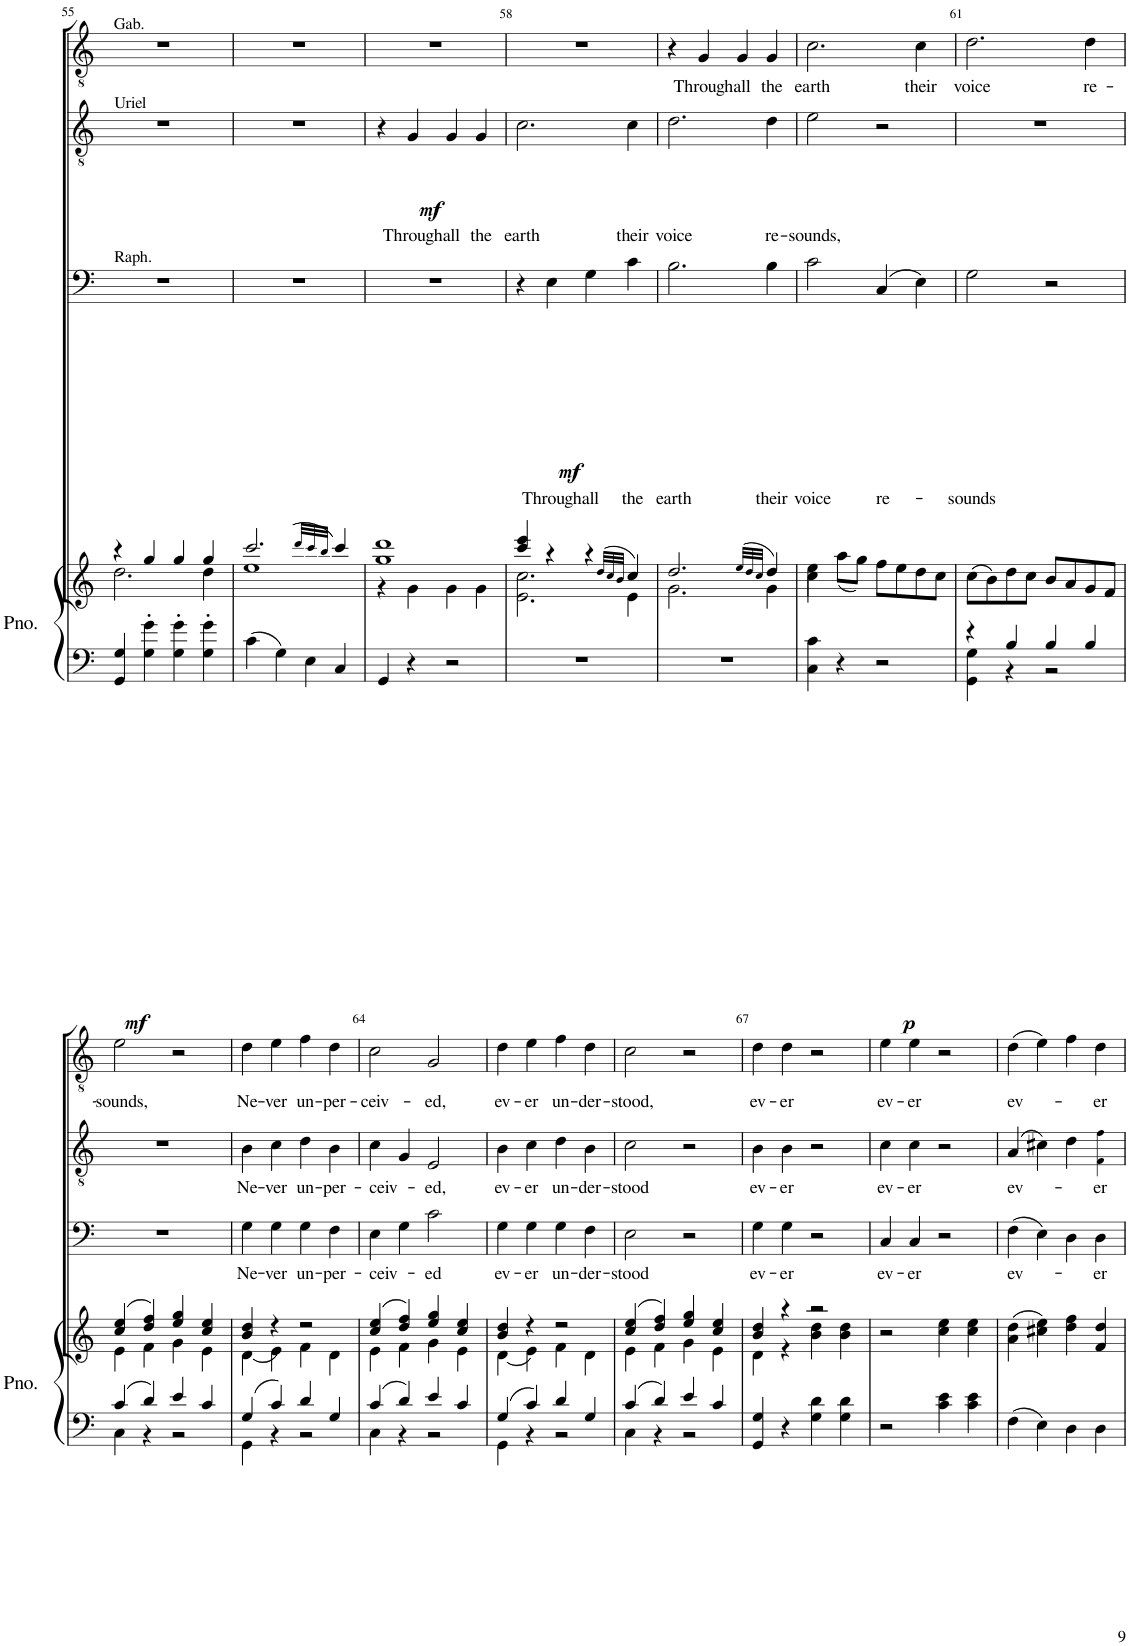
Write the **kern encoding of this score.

**kern	**kern	**dynam	**kern	**text	**dynam	**kern	**text	**dynam	**kern	**text
*part4	*part4	*part4	*part3	*part3	*part3	*part2	*part2	*part2	*part1	*part1
*staff5	*staff4	*staff4/5	*staff3	*staff3	*staff3	*staff2	*staff2	*staff2	*staff1	*staff1
*I"Piano	*	*	*I"Bass	*	*	*I"Tenor	*	*	*I"Tenor	*
*I'Pno.	*	*	*I'B	*	*	*I'T	*	*	*I'T	*
!!LO:PB:g=z
*clefF4	*clefG2	*	*clefF4	*	*	*clefGv2	*	*	*clefGv2	*
*k[]	*k[]	*	*k[]	*	*	*k[]	*	*	*k[]	*
*M4/4	*M4/4	*	*M4/4	*	*	*M4/4	*	*	*M4/4	*
*met(c|)	*met(c|)	*	*met(c|)	*	*	*met(c|)	*	*	*met(c|)	*
=55	=55	=55	=55	=55	=55	=55	=55	=55	=55	=55
*	*^	*	*	*	*	*	*	*	*	*
!	!	!	!	!	!	!	!	!	!	!LO:TX:a:t=Gab.	!
!	!	!	!	!	!	!	!LO:TX:a:t=Uriel	!	!	!	!
!	!	!	!	!LO:TX:a:t=Raph.	!	!	!	!	!	!	!
!	!	!	!LO:DY:b=2	!	!	!	!	!	!	!	!
4GG/ 4G/	4r	2.dd\	mf	1r	.	.	1r	.	.	1r	.
4G\' 4g\'	4gg/	.	.	.	.	.	.	.	.	.	.
4G\' 4g\'	4gg/	.	.	.	.	.	.	.	.	.	.
4G\' 4g\'	4gg/	4dd\	.	.	.	.	.	.	.	.	.
=56	=56	=56	=56	=56	=56	=56	=56	=56	=56	=56	=56
4c\	2.ccc/	1ee	.	1r	.	.	1r	.	.	1r	.
4G\	.	.	.	.	.	.	.	.	.	.	.
4E\	.	.	.	.	.	.	.	.	.	.	.
.	(32qddd/LLL	.	.	.	.	.	.	.	.	.	.
.	32qccc/	.	.	.	.	.	.	.	.	.	.
.	32qbb/JJJ	.	.	.	.	.	.	.	.	.	.
4C/	4ccc/)	.	.	.	.	.	.	.	.	.	.
=57	=57	=57	=57	=57	=57	=57	=57	=57	=57	=57	=57
4GG/	1gg 1ddd	4r	.	1r	.	.	4r	.	.	1r	.
!	!	!	!	!	!	!	!	!LO:LY:b	!LO:DY:b	!	!
4r	.	4g\	.	.	.	.	4G/	Through	mf	.	.
!	!	!	!	!	!	!	!	!LO:LY:b	!	!	!
2r	.	4g\	.	.	.	.	4G/	all	.	.	.
!	!	!	!	!	!	!	!	!LO:LY:b	!	!	!
.	.	4g\	.	.	.	.	4G/	the	.	.	.
=58	=58	=58	=58	=58	=58	=58	=58	=58	=58	=58	=58
!	!	!	!	!	!	!	!	!LO:LY:b	!	!	!
1r	4ccc/ 4eee/	2.e\ 2.cc\	.	4r	.	.	2.c\	earth	.	1r	.
!	!	!	!	!	!LO:LY:b	!LO:DY:b	!	!	!	!	!
.	4r	.	.	4E\	Through	mf	.	.	.	.	.
!	!	!	!	!	!LO:LY:b	!	!	!	!	!	!
.	4r	.	.	4G\	all	.	.	.	.	.	.
.	(32qdd/LLL	.	.	.	.	.	.	.	.	.	.
.	32qcc/	.	.	.	.	.	.	.	.	.	.
.	32qb/JJJ	.	.	.	.	.	.	.	.	.	.
!	!	!	!	!	!LO:LY:b	!	!	!LO:LY:b	!	!	!
.	4cc/)	4e\	.	4c\	the	.	4c\	their	.	.	.
=59	=59	=59	=59	=59	=59	=59	=59	=59	=59	=59	=59
!	!	!	!	!	!LO:LY:b	!	!	!LO:LY:b	!	!	!
1r	2.dd/	2.g\	.	2.B\	earth	.	2.d\	voice	.	4r	.
!	!	!	!	!	!	!	!	!	!	!	!LO:LY:b
.	.	.	.	.	.	.	.	.	.	4G/	Through
!	!	!	!	!	!	!	!	!	!	!	!LO:LY:b
.	.	.	.	.	.	.	.	.	.	4G/	all
.	(32qee/LLL	.	.	.	.	.	.	.	.	.	.
.	32qdd/	.	.	.	.	.	.	.	.	.	.
.	32qcc/JJJ	.	.	.	.	.	.	.	.	.	.
!	!	!	!	!	!LO:LY:b	!	!	!LO:LY:b	!	!	!LO:LY:b
.	4dd/)	4g\	.	4B\	their	.	4d\	re-	.	4G/	the
=60	=60	=60	=60	=60	=60	=60	=60	=60	=60	=60	=60
!	!	!	!	!	!LO:LY:b	!	!	!LO:LY:b	!	!	!LO:LY:b
4C\ 4c\	4ee\	4cc\	.	2c\	voice	.	2e\	-sounds,	.	2.c\	earth
!	!	!	!LO:DY:b=2	!	!	!	!	!	!	!	!
4r	4ryy	(8aa\L	p	.	.	.	.	.	.	.	.
.	.	8gg\J)	.	.	.	.	.	.	.	.	.
!	!	!	!	!	!LO:LY:b	!	!	!	!	!	!
2r	2ryy	8ff\L	.	(4C/	re-	.	2r	.	.	.	.
.	.	8ee\	.	.	.	.	.	.	.	.	.
!	!	!	!	!	!	!	!	!	!	!	!LO:LY:b
.	.	8dd\	.	4E\)	.	.	.	.	.	4c\	their
.	.	8cc\J	.	.	.	.	.	.	.	.	.
=61	=61	=61	=61	=61	=61	=61	=61	=61	=61	=61	=61
*^	*	*	*	*	*	*	*	*	*	*	*
!	!	!	!	!	!	!LO:LY:b	!	!	!	!	!	!LO:LY:b
*	*	*v	*v	*	*	*	*	*	*	*	*	*
4r	4GG\ 4G\	(8cc\L	.	2G\	-sounds	.	1r	.	.	2.d\	voice
.	.	8b\)	.	.	.	.	.	.	.	.	.
4B/	4r	8dd\	.	.	.	.	.	.	.	.	.
.	.	8cc\J	.	.	.	.	.	.	.	.	.
4B/	2r	8b/L	.	2r	.	.	.	.	.	.	.
.	.	8a/	.	.	.	.	.	.	.	.	.
!	!	!	!	!	!	!	!	!	!	!	!LO:LY:b
4B/	.	8g/	.	.	.	.	.	.	.	4d\	re-
.	.	8f/J	.	.	.	.	.	.	.	.	.
!!LO:LB:g=z
=62	=62	=62	=62	=62	=62	=62	=62	=62	=62	=62	=62
*	*	*^	*	*	*	*	*	*	*	*	*
!	!	!	!	!	!	!	!	!	!	!	!	!LO:LY:b
4c/	4C\	(4cc/ 4ee/	4e\	.	1r	.	.	1r	.	.	2e\	-sounds,
4d/	4r	4dd/ 4ff/)	4f\	.	.	.	.	.	.	.	.	.
4e/	2r	4ee/ 4gg/	4g\	.	.	.	.	.	.	.	2r	.
4c/	.	4cc/ 4ee/	4e\	.	.	.	.	.	.	.	.	.
=63	=63	=63	=63	=63	=63	=63	=63	=63	=63	=63	=63	=63
!	!	!	!	!	!	!LO:LY:b	!	!	!LO:LY:b	!	!	!LO:LY:b
4G/	4GG\	4b/ 4dd/	(4d\	.	4G\	Ne-	.	4B\	Ne-	.	4d\	Ne-
!	!	!	!	!	!	!LO:LY:b	!	!	!LO:LY:b	!	!	!LO:LY:b
4c/	4r	4r	4e\)	.	4G\	-ver	.	4c\	-ver	.	4e\	-ver
!	!	!	!	!	!	!LO:LY:b	!	!	!LO:LY:b	!	!	!LO:LY:b
4d/	2r	2r	4f\	.	4G\	un-	.	4d\	un-	.	4f\	un-
!	!	!	!	!	!	!LO:LY:b	!	!	!LO:LY:b	!	!	!LO:LY:b
4G/	.	.	4d\	.	4F\	-per-	.	4B\	-per-	.	4d\	-per-
=64	=64	=64	=64	=64	=64	=64	=64	=64	=64	=64	=64	=64
!	!	!	!	!	!	!LO:LY:b	!	!	!LO:LY:b	!	!	!LO:LY:b
4c/	4C\	(4cc/ 4ee/	4e\	.	4E\	-ceiv-	.	4c\	-ceiv-	.	2c\	-ceiv-
4d/	4r	4dd/ 4ff/)	4f\	.	4G\	.	.	4G/	.	.	.	.
!	!	!	!	!	!	!LO:LY:b	!	!	!LO:LY:b	!	!	!LO:LY:b
4e/	2r	4ee/ 4gg/	4g\	.	2c\	-ed	.	2E/	-ed,	.	2G/	-ed,
4c/	.	4cc/ 4ee/	4e\	.	.	.	.	.	.	.	.	.
=65	=65	=65	=65	=65	=65	=65	=65	=65	=65	=65	=65	=65
!	!	!	!	!	!	!LO:LY:b	!	!	!LO:LY:b	!	!	!LO:LY:b
4G/	4GG\	4b/ 4dd/	(4d\	.	4G\	ev-	.	4B\	ev-	.	4d\	ev-
!	!	!	!	!	!	!LO:LY:b	!	!	!LO:LY:b	!	!	!LO:LY:b
4c/	4r	4r	4e\)	.	4G\	-er	.	4c\	-er	.	4e\	-er
!	!	!	!	!	!	!LO:LY:b	!	!	!LO:LY:b	!	!	!LO:LY:b
4d/	2r	2r	4f\	.	4G\	un-	.	4d\	un-	.	4f\	un-
!	!	!	!	!	!	!LO:LY:b	!	!	!LO:LY:b	!	!	!LO:LY:b
4G/	.	.	4d\	.	4F\	-der-	.	4B\	-der-	.	4d\	-der-
=66	=66	=66	=66	=66	=66	=66	=66	=66	=66	=66	=66	=66
!	!	!	!	!	!	!LO:LY:b	!	!	!LO:LY:b	!	!	!LO:LY:b
4c/	4C\	(4cc/ 4ee/	4e\	.	2E\	-stood	.	2c\	-stood	.	2c\	-stood,
4d/	4r	4dd/ 4ff/)	4f\	.	.	.	.	.	.	.	.	.
4e/	2r	4ee/ 4gg/	4g\	.	2r	.	.	2r	.	.	2r	.
4c/	.	4cc/ 4ee/	4e\	.	.	.	.	.	.	.	.	.
*v	*v	*	*	*	*	*	*	*	*	*	*	*
=67	=67	=67	=67	=67	=67	=67	=67	=67	=67	=67	=67
!	!	!	!	!	!LO:LY:b	!	!	!LO:LY:b	!	!	!LO:LY:b
4GG/ 4G/	4b/ 4dd/	4d\	.	4G\	ev-	.	4B\	ev-	.	4d\	ev-
!	!	!	!	!	!LO:LY:b	!	!	!LO:LY:b	!	!	!LO:LY:b
4r	4r	4r	.	4G\	-er	.	4B\	-er	.	4d\	-er
4G\ 4d\	2r	4b\ 4dd\	.	2r	.	.	2r	.	.	2r	.
4G\ 4d\	.	4b\ 4dd\	.	.	.	.	.	.	.	.	.
=68	=68	=68	=68	=68	=68	=68	=68	=68	=68	=68	=68
!	!	!	!	!	!LO:LY:b	!	!	!LO:LY:b	!	!	!LO:LY:b
*	*v	*v	*	*	*	*	*	*	*	*	*
2r	2r	.	4C/	ev-	.	4c\	ev-	.	4e\	ev-
!	!	!	!	!LO:LY:b	!	!	!LO:LY:b	!	!	!LO:LY:b
.	.	.	4C/	-er	.	4c\	-er	.	4e\	-er
4c\ 4e\	4cc\ 4ee\	.	2r	.	.	2r	.	.	2r	.
4c\ 4e\	4cc\ 4ee\	.	.	.	.	.	.	.	.	.
=69	=69	=69	=69	=69	=69	=69	=69	=69	=69	=69
!	!	!	!	!LO:LY:b	!	!	!LO:LY:b	!	!	!LO:LY:b
4F\	(4a\ 4dd\	.	(4F\	ev-	.	(4A/	ev-	.	(4d\	ev-
4E\	4cc#X\ 4ee\)	.	4E\)	.	.	4c#X\)	.	.	4e\)	.
4D\	4dd\ 4ff\	.	4D\	.	.	4d\	.	.	4f\	.
!	!	!	!	!LO:LY:b	!	!	!LO:LY:b	!	!	!LO:LY:b
4D\	4f/ 4dd/	.	4D\	-er	.	4F!\ 4f!\	-er	.	4d\	-er
=	=	=	=	=	=	=	=	=	=	=
*-	*-	*-	*-	*-	*-	*-	*-	*-	*-	*-
